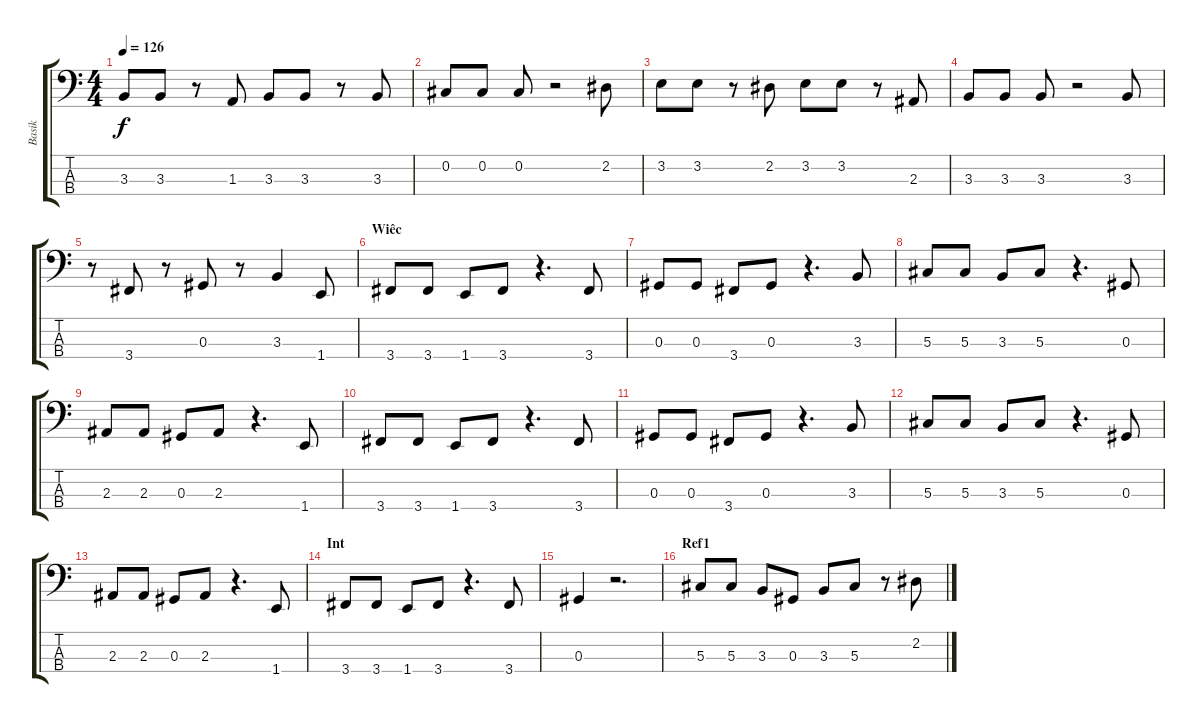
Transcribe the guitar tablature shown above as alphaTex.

\track ("Basik" "Basik") {instrument electricbassfinger}
\staff {score tabs}
\tuning (Gb2 Db2 Ab1 Eb1) {hide}
\ts (4 4)
\tempo 126
\clef f4
\ks c
3.3.8{dy f} 3.3.8 r.8 1.3.8 3.3.8 3.3.8 r.8 3.3.8 |
0.2.8 0.2.8 0.2.8 r.2 2.2.8 |
3.2.8 3.2.8 r.8 2.2.8 3.2.8 3.2.8 r.8 2.3.8 |
3.3.8 3.3.8 3.3.8 r.2 3.3.8 |
r.8 3.4.8 r.8 0.3.8 r.8 3.3.4 1.4.8 |
\section ("" "Wiêc")
3.4.8 3.4.8 1.4.8 3.4.8 r.4{d} 3.4.8 |
0.3.8 0.3.8 3.4.8 0.3.8 r.4{d} 3.3.8 |
5.3.8 5.3.8 3.3.8 5.3.8 r.4{d} 0.3.8 |
2.3.8 2.3.8 0.3.8 2.3.8 r.4{d} 1.4.8 |
3.4.8 3.4.8 1.4.8 3.4.8 r.4{d} 3.4.8 |
0.3.8 0.3.8 3.4.8 0.3.8 r.4{d} 3.3.8 |
5.3.8 5.3.8 3.3.8 5.3.8 r.4{d} 0.3.8 |
2.3.8 2.3.8 0.3.8 2.3.8 r.4{d} 1.4.8 |
\section ("" "Int")
3.4.8 3.4.8 1.4.8 3.4.8 r.4{d} 3.4.8 |
0.3.4 r.2{d} |
\section ("" "Ref1")
5.3.8 5.3.8 3.3.8 0.3.8 3.3.8 5.3.8 r.8 2.2.8
